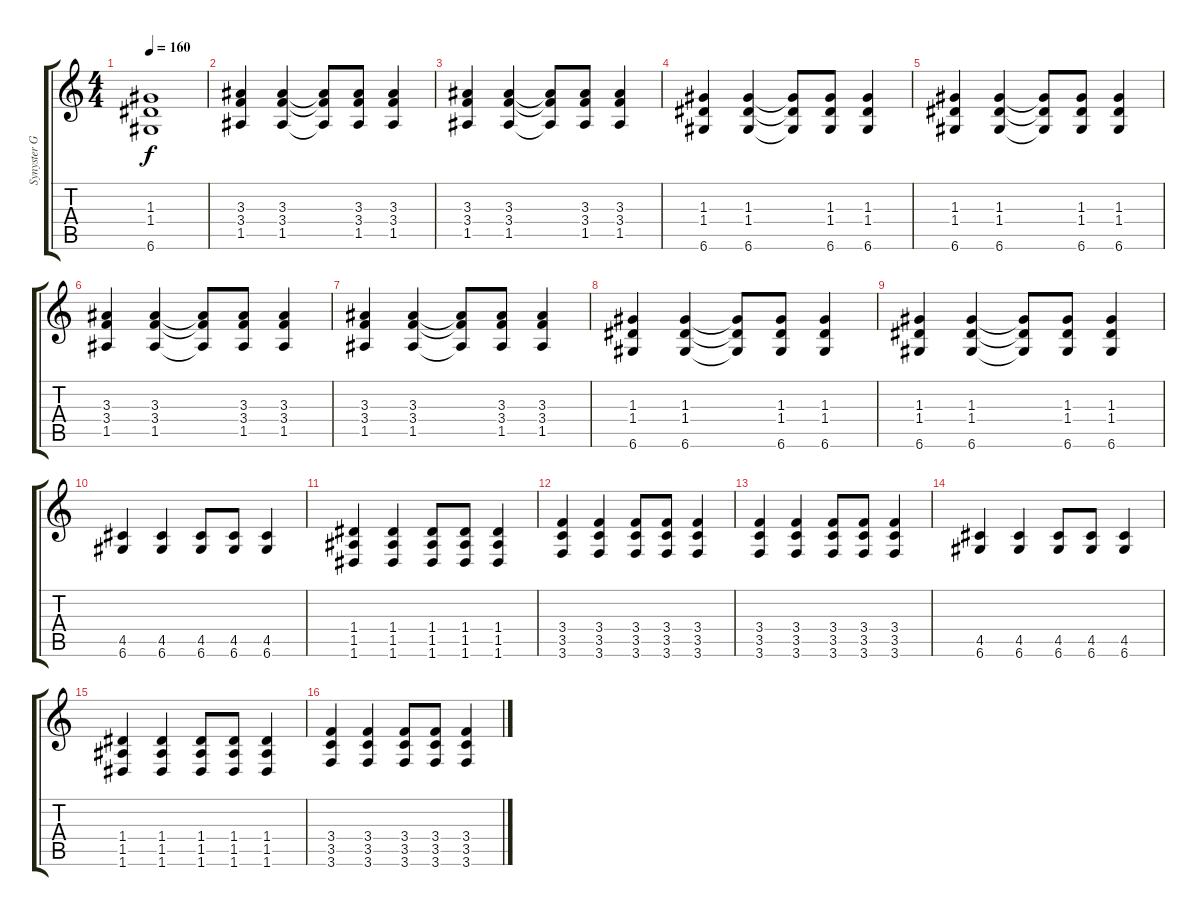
\track ("Synyster Gates" "Synyster G") {instrument distortionguitar}
\staff {score tabs}
\tuning (E4 B3 G3 D3 A2 D2) {hide}
\ts (4 4)
\tempo 160
\clef g2
\ks c
(1.3 1.4 6.6).1{dy f} |
(3.3 3.4 1.5).4 (3.3 3.4 1.5).4 (3.3{t} 3.4{t} 1.5{t}).8 (3.3 3.4 1.5).8 (3.3 3.4 1.5).4 |
(3.3 3.4 1.5).4 (3.3 3.4 1.5).4 (3.3{t} 3.4{t} 1.5{t}).8 (3.3 3.4 1.5).8 (3.3 3.4 1.5).4 |
(1.3 1.4 6.6).4 (1.3 1.4 6.6).4 (1.3{t} 1.4{t} 6.6{t}).8 (1.3 1.4 6.6).8 (1.3 1.4 6.6).4 |
(1.3 1.4 6.6).4 (1.3 1.4 6.6).4 (1.3{t} 1.4{t} 6.6{t}).8 (1.3 1.4 6.6).8 (1.3 1.4 6.6).4 |
(3.3 3.4 1.5).4 (3.3 3.4 1.5).4 (3.3{t} 3.4{t} 1.5{t}).8 (3.3 3.4 1.5).8 (3.3 3.4 1.5).4 |
(3.3 3.4 1.5).4 (3.3 3.4 1.5).4 (3.3{t} 3.4{t} 1.5{t}).8 (3.3 3.4 1.5).8 (3.3 3.4 1.5).4 |
(1.3 1.4 6.6).4 (1.3 1.4 6.6).4 (1.3{t} 1.4{t} 6.6{t}).8 (1.3 1.4 6.6).8 (1.3 1.4 6.6).4 |
(1.3 1.4 6.6).4 (1.3 1.4 6.6).4 (1.3{t} 1.4{t} 6.6{t}).8 (1.3 1.4 6.6).8 (1.3 1.4 6.6).4 |
(4.5 6.6).4 (4.5 6.6).4 (4.5 6.6).8 (4.5 6.6).8 (4.5 6.6).4 |
(1.4 1.5 1.6).4 (1.4 1.5 1.6).4 (1.4 1.5 1.6).8 (1.4 1.5 1.6).8 (1.4 1.5 1.6).4 |
(3.4 3.5 3.6).4 (3.4 3.5 3.6).4 (3.4 3.5 3.6).8 (3.4 3.5 3.6).8 (3.4 3.5 3.6).4 |
(3.4 3.5 3.6).4 (3.4 3.5 3.6).4 (3.4 3.5 3.6).8 (3.4 3.5 3.6).8 (3.4 3.5 3.6).4 |
(4.5 6.6).4 (4.5 6.6).4 (4.5 6.6).8 (4.5 6.6).8 (4.5 6.6).4 |
(1.4 1.5 1.6).4 (1.4 1.5 1.6).4 (1.4 1.5 1.6).8 (1.4 1.5 1.6).8 (1.4 1.5 1.6).4 |
(3.4 3.5 3.6).4 (3.4 3.5 3.6).4 (3.4 3.5 3.6).8 (3.4 3.5 3.6).8 (3.4 3.5 3.6).4
